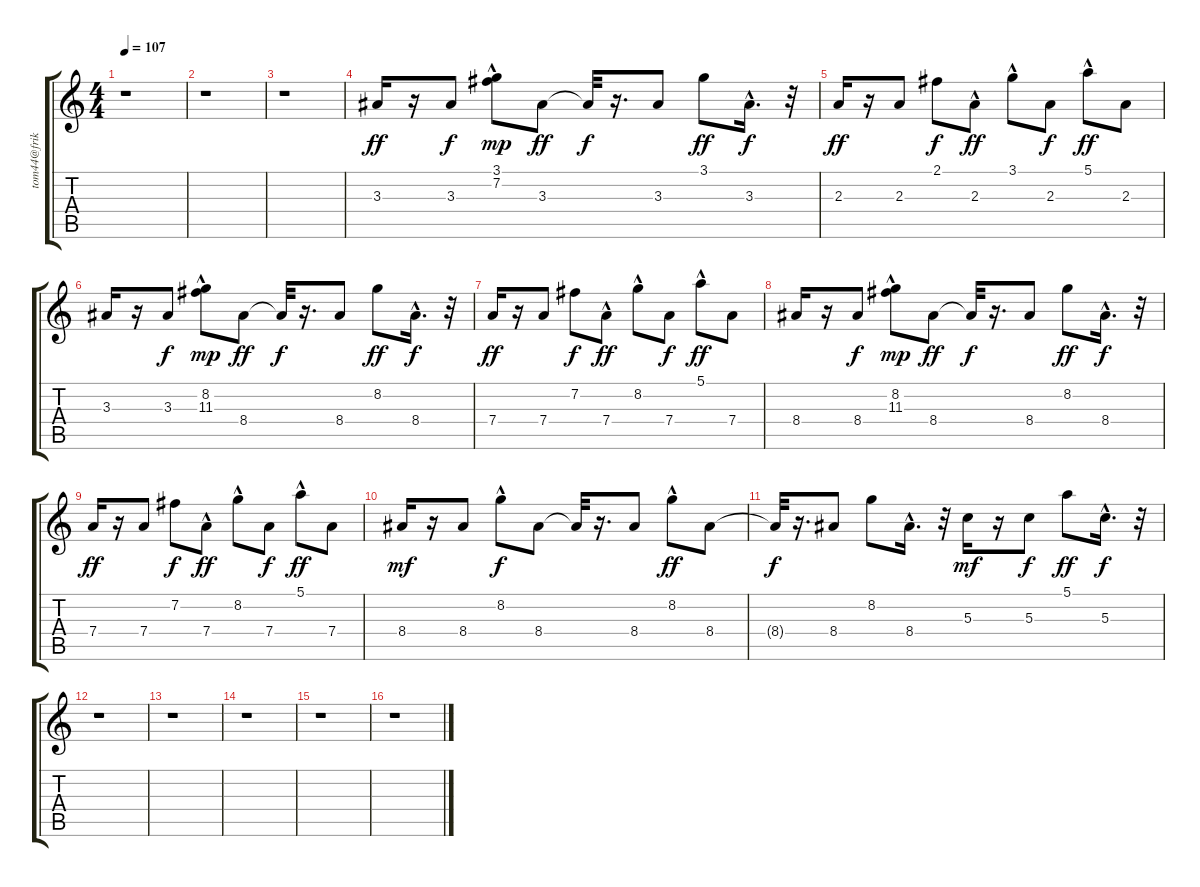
\track ("tom44@friko2.onet.pl" "tom44@frik") {instrument electricguitarclean}
\staff {score tabs}
\tuning (E4 B3 G3 D3 A2 E2) {hide}
\ts (4 4)
\tempo 107
\clef g2
\ks c
r.1{dy ff} |
r.1 |
r.1 |
3.3.16 r.16 3.3.8{dy f} (3.1{hac} 7.2).8{dy mp} 3.3.8{dy ff} 3.3{t}.32{dy f} r.16{d} 3.3.8 3.1.8{dy ff} 3.3{hac}.16{d dy f} r.32 |
2.3.16{dy ff} r.16 2.3.8 2.1.8{dy f} 2.3{hac}.8{dy ff} 3.1{hac}.8 2.3.8{dy f} 5.1{hac}.8{dy ff} 2.3.8 |
3.3.16 r.16 3.3.8{dy f} (8.2{hac} 11.3).8{dy mp} 8.4.8{dy ff} 8.4{t}.32{dy f} r.16{d} 8.4.8 8.2.8{dy ff} 8.4{hac}.16{d dy f} r.32 |
7.4.16{dy ff} r.16 7.4.8 7.2.8{dy f} 7.4{hac}.8{dy ff} 8.2{hac}.8 7.4.8{dy f} 5.1{hac}.8{dy ff} 7.4.8 |
8.4.16 r.16 8.4.8{dy f} (8.2{hac} 11.3).8{dy mp} 8.4.8{dy ff} 8.4{t}.32{dy f} r.16{d} 8.4.8 8.2.8{dy ff} 8.4{hac}.16{d dy f} r.32 |
7.4.16{dy ff} r.16 7.4.8 7.2.8{dy f} 7.4{hac}.8{dy ff} 8.2{hac}.8 7.4.8{dy f} 5.1{hac}.8{dy ff} 7.4.8 |
8.4.16{dy mf} r.16 8.4.8 8.2{hac}.8{dy f} 8.4.8 8.4{t}.32 r.16{d} 8.4.8 8.2{hac}.8{dy ff} 8.4.8 |
8.4{t}.32{dy f} r.16{d} 8.4.8 8.2.8 8.4{hac}.16{d} r.32 5.3.16{dy mf} r.16 5.3.8{dy f} 5.1.8{dy ff} 5.3{hac}.16{d dy f} r.32 |
r.1 |
r.1 |
r.1 |
r.1 |
r.1
